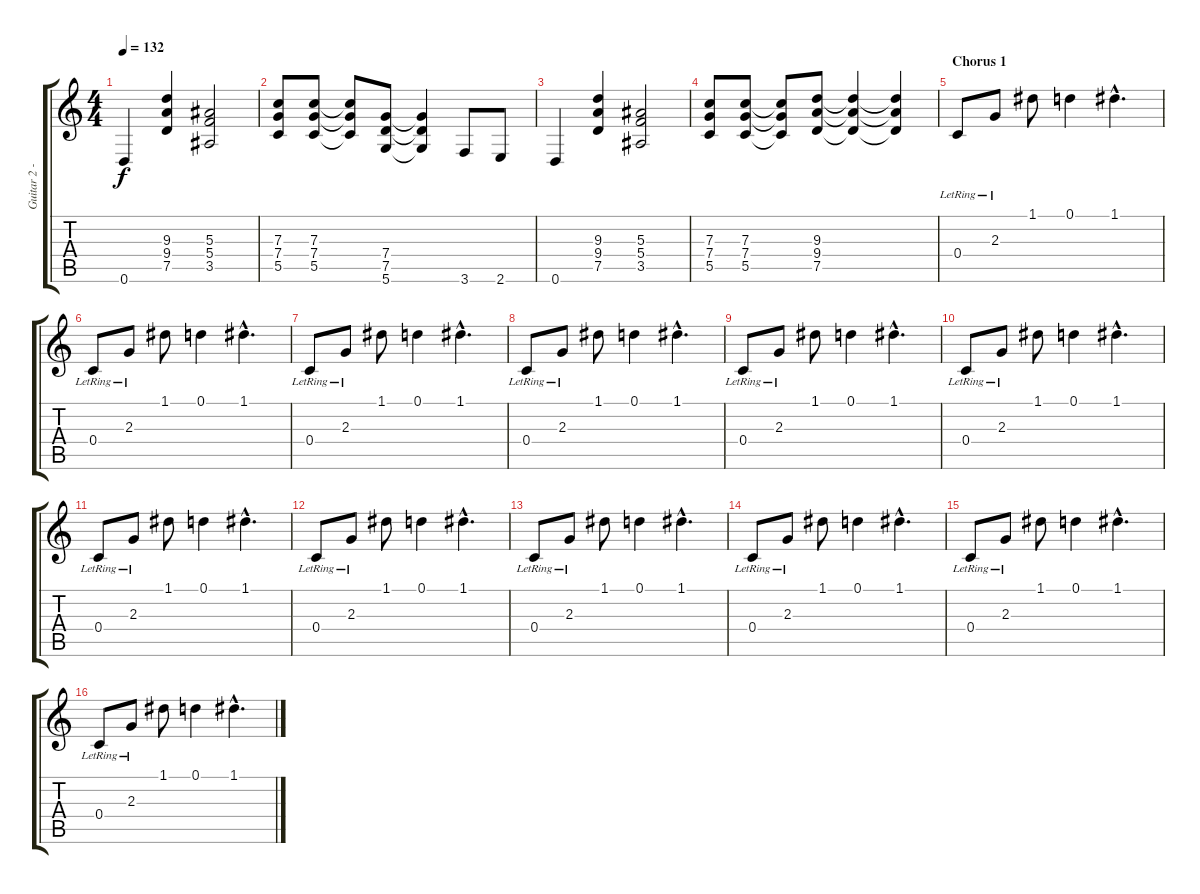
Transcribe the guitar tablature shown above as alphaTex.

\track ("Guitar 2 - Graham Oliver" "Guitar 2 -") {instrument distortionguitar}
\staff {score tabs}
\tuning (D4 A3 F3 C3 G2 D2) {hide}
\ts (4 4)
\tempo 132
\clef g2
\ks c
0.6.4{dy f} (9.3 9.4 7.5).4 (5.3 5.4 3.5).2 |
(7.3 7.4 5.5).8 (7.3 7.4 5.5).8 (7.3{t} 7.4{t} 5.5{t}).8 (7.4 7.5 5.6).8 (7.4{t} 7.5{t} 5.6{t}).4 3.6.8 2.6.8 |
0.6.4 (9.3 9.4 7.5).4 (5.3 5.4 3.5).2 |
(7.3 7.4 5.5).8 (7.3 7.4 5.5).8 (7.3{t} 7.4{t} 5.5{t}).8 (9.3 9.4 7.5).8 (9.3{t} 9.4{t} 7.5{t}).4 (9.3{t} 9.4{t} 7.5{t}).4 |
\section ("" "Chorus 1")
0.4{lr}.8 2.3{lr}.8 1.1.8 0.1.4 1.1{hac}.4{d} |
0.4{lr}.8 2.3{lr}.8 1.1.8 0.1.4 1.1{hac}.4{d} |
0.4{lr}.8 2.3{lr}.8 1.1.8 0.1.4 1.1{hac}.4{d} |
0.4{lr}.8 2.3{lr}.8 1.1.8 0.1.4 1.1{hac}.4{d} |
0.4{lr}.8 2.3{lr}.8 1.1.8 0.1.4 1.1{hac}.4{d} |
0.4{lr}.8 2.3{lr}.8 1.1.8 0.1.4 1.1{hac}.4{d} |
0.4{lr}.8 2.3{lr}.8 1.1.8 0.1.4 1.1{hac}.4{d} |
0.4{lr}.8 2.3{lr}.8 1.1.8 0.1.4 1.1{hac}.4{d} |
0.4{lr}.8 2.3{lr}.8 1.1.8 0.1.4 1.1{hac}.4{d} |
0.4{lr}.8 2.3{lr}.8 1.1.8 0.1.4 1.1{hac}.4{d} |
0.4{lr}.8 2.3{lr}.8 1.1.8 0.1.4 1.1{hac}.4{d} |
0.4{lr}.8 2.3{lr}.8 1.1.8 0.1.4 1.1{hac}.4{d}
